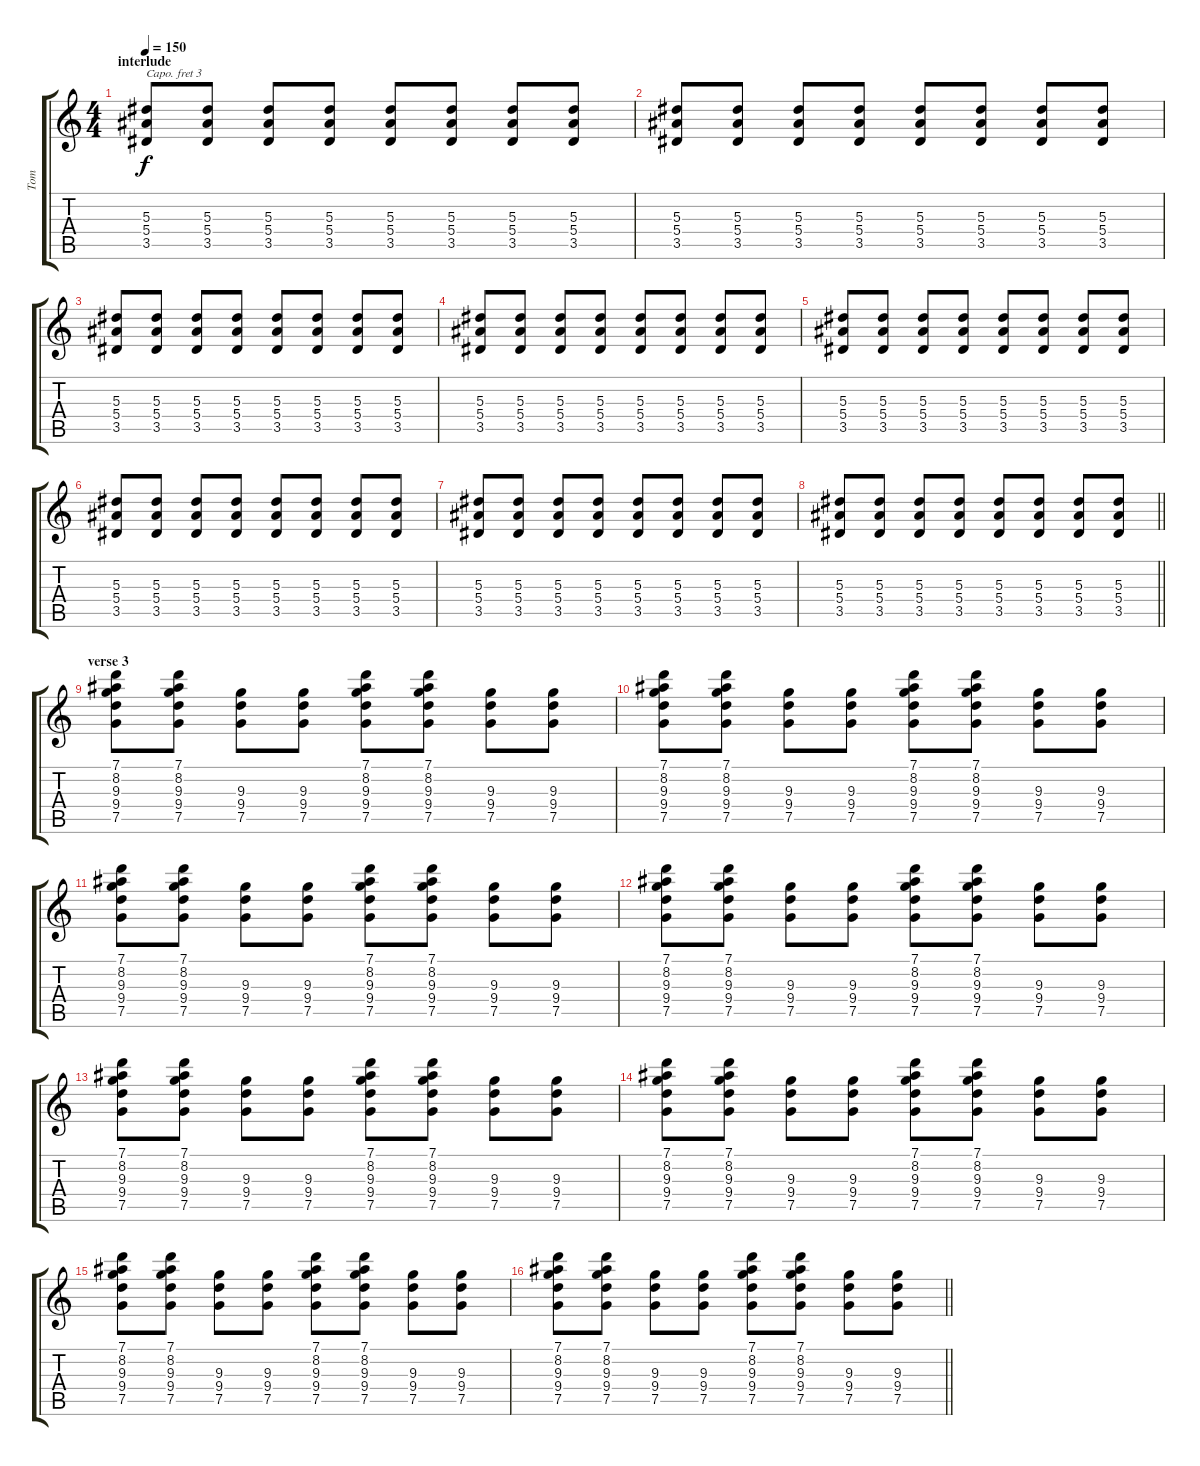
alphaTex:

\track ("Tom" "Tom") {instrument electricguitarjazz}
\staff {score tabs}
\capo 3
\tuning (E4 B3 G3 D3 A2 E2) {hide}
\ts (4 4)
\section ("" "interlude")
\tempo 150
\clef g2
\ks c
(5.3 5.4 3.5).8{dy f} (5.3 5.4 3.5).8 (5.3 5.4 3.5).8 (5.3 5.4 3.5).8 (5.3 5.4 3.5).8 (5.3 5.4 3.5).8 (5.3 5.4 3.5).8 (5.3 5.4 3.5).8 |
(5.3 5.4 3.5).8 (5.3 5.4 3.5).8 (5.3 5.4 3.5).8 (5.3 5.4 3.5).8 (5.3 5.4 3.5).8 (5.3 5.4 3.5).8 (5.3 5.4 3.5).8 (5.3 5.4 3.5).8 |
(5.3 5.4 3.5).8 (5.3 5.4 3.5).8 (5.3 5.4 3.5).8 (5.3 5.4 3.5).8 (5.3 5.4 3.5).8 (5.3 5.4 3.5).8 (5.3 5.4 3.5).8 (5.3 5.4 3.5).8 |
(5.3 5.4 3.5).8 (5.3 5.4 3.5).8 (5.3 5.4 3.5).8 (5.3 5.4 3.5).8 (5.3 5.4 3.5).8 (5.3 5.4 3.5).8 (5.3 5.4 3.5).8 (5.3 5.4 3.5).8 |
(5.3 5.4 3.5).8 (5.3 5.4 3.5).8 (5.3 5.4 3.5).8 (5.3 5.4 3.5).8 (5.3 5.4 3.5).8 (5.3 5.4 3.5).8 (5.3 5.4 3.5).8 (5.3 5.4 3.5).8 |
(5.3 5.4 3.5).8 (5.3 5.4 3.5).8 (5.3 5.4 3.5).8 (5.3 5.4 3.5).8 (5.3 5.4 3.5).8 (5.3 5.4 3.5).8 (5.3 5.4 3.5).8 (5.3 5.4 3.5).8 |
(5.3 5.4 3.5).8 (5.3 5.4 3.5).8 (5.3 5.4 3.5).8 (5.3 5.4 3.5).8 (5.3 5.4 3.5).8 (5.3 5.4 3.5).8 (5.3 5.4 3.5).8 (5.3 5.4 3.5).8 |
\barLineRight lightlight
(5.3 5.4 3.5).8 (5.3 5.4 3.5).8 (5.3 5.4 3.5).8 (5.3 5.4 3.5).8 (5.3 5.4 3.5).8 (5.3 5.4 3.5).8 (5.3 5.4 3.5).8 (5.3 5.4 3.5).8 |
\section ("" "verse 3")
(7.1 8.2 9.3 9.4 7.5).8 (7.1 8.2 9.3 9.4 7.5).8 (9.3 9.4 7.5).8 (9.3 9.4 7.5).8 (7.1 8.2 9.3 9.4 7.5).8 (7.1 8.2 9.3 9.4 7.5).8 (9.3 9.4 7.5).8 (9.3 9.4 7.5).8 |
(7.1 8.2 9.3 9.4 7.5).8 (7.1 8.2 9.3 9.4 7.5).8 (9.3 9.4 7.5).8 (9.3 9.4 7.5).8 (7.1 8.2 9.3 9.4 7.5).8 (7.1 8.2 9.3 9.4 7.5).8 (9.3 9.4 7.5).8 (9.3 9.4 7.5).8 |
(7.1 8.2 9.3 9.4 7.5).8 (7.1 8.2 9.3 9.4 7.5).8 (9.3 9.4 7.5).8 (9.3 9.4 7.5).8 (7.1 8.2 9.3 9.4 7.5).8 (7.1 8.2 9.3 9.4 7.5).8 (9.3 9.4 7.5).8 (9.3 9.4 7.5).8 |
(7.1 8.2 9.3 9.4 7.5).8 (7.1 8.2 9.3 9.4 7.5).8 (9.3 9.4 7.5).8 (9.3 9.4 7.5).8 (7.1 8.2 9.3 9.4 7.5).8 (7.1 8.2 9.3 9.4 7.5).8 (9.3 9.4 7.5).8 (9.3 9.4 7.5).8 |
(7.1 8.2 9.3 9.4 7.5).8 (7.1 8.2 9.3 9.4 7.5).8 (9.3 9.4 7.5).8 (9.3 9.4 7.5).8 (7.1 8.2 9.3 9.4 7.5).8 (7.1 8.2 9.3 9.4 7.5).8 (9.3 9.4 7.5).8 (9.3 9.4 7.5).8 |
(7.1 8.2 9.3 9.4 7.5).8 (7.1 8.2 9.3 9.4 7.5).8 (9.3 9.4 7.5).8 (9.3 9.4 7.5).8 (7.1 8.2 9.3 9.4 7.5).8 (7.1 8.2 9.3 9.4 7.5).8 (9.3 9.4 7.5).8 (9.3 9.4 7.5).8 |
(7.1 8.2 9.3 9.4 7.5).8 (7.1 8.2 9.3 9.4 7.5).8 (9.3 9.4 7.5).8 (9.3 9.4 7.5).8 (7.1 8.2 9.3 9.4 7.5).8 (7.1 8.2 9.3 9.4 7.5).8 (9.3 9.4 7.5).8 (9.3 9.4 7.5).8 |
\barLineRight lightlight
(7.1 8.2 9.3 9.4 7.5).8 (7.1 8.2 9.3 9.4 7.5).8 (9.3 9.4 7.5).8 (9.3 9.4 7.5).8 (7.1 8.2 9.3 9.4 7.5).8 (7.1 8.2 9.3 9.4 7.5).8 (9.3 9.4 7.5).8 (9.3 9.4 7.5).8
